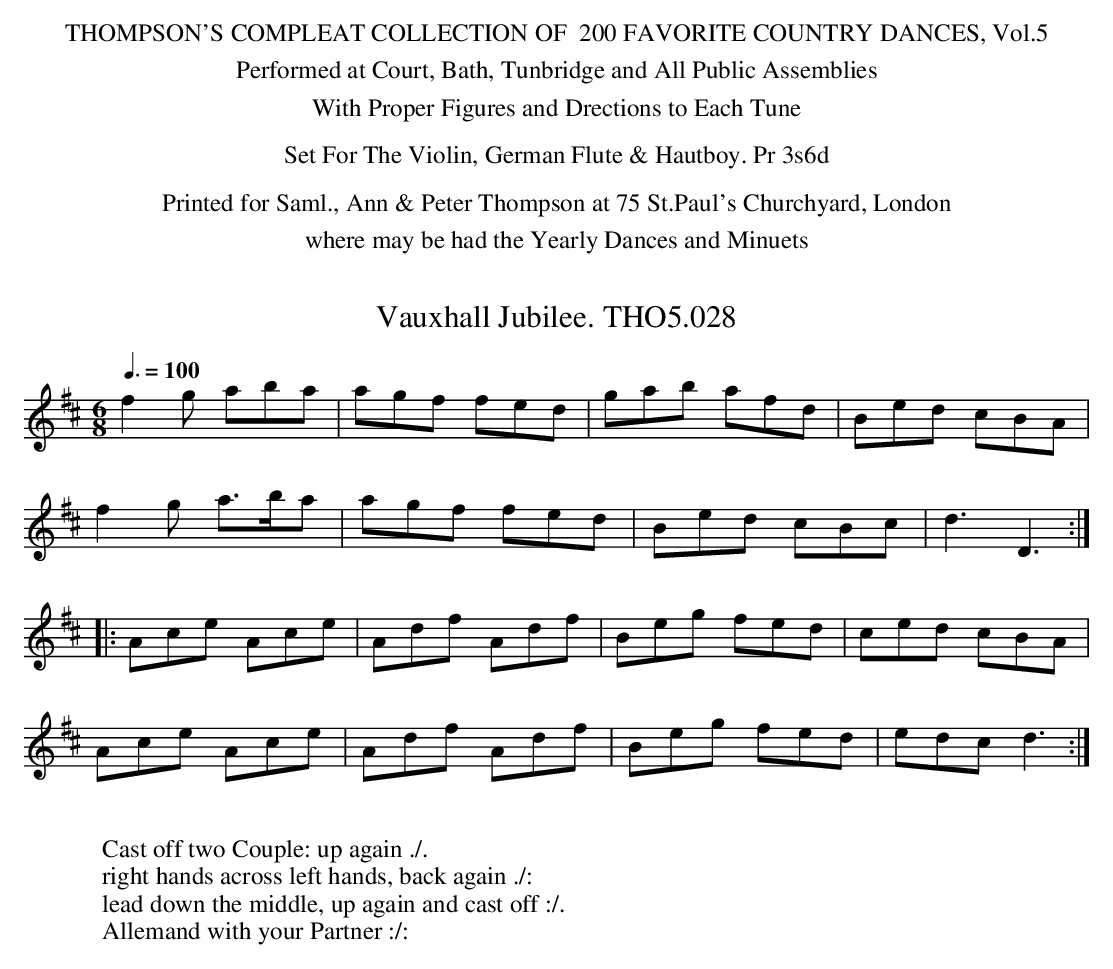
X:1
T:Vauxhall Jubilee. THO5.028
M:6/8
L:1/8
Q:3/8=100
K:D
f2g aba|agf fed|gab afd|Bed cBA|
f2g a>ba|agf fed|Bed cBc|d3 D3:|
|:Ace Ace|Adf Adf|Beg fed|ced cBA|
Ace Ace|Adf Adf|Beg fed|edc d3:|
W:
W:Cast off two Couple: up again ./.
W:right hands across left hands, back again ./:
W:lead down the middle, up again and cast off :/.
W:Allemand with your Partner :/:
